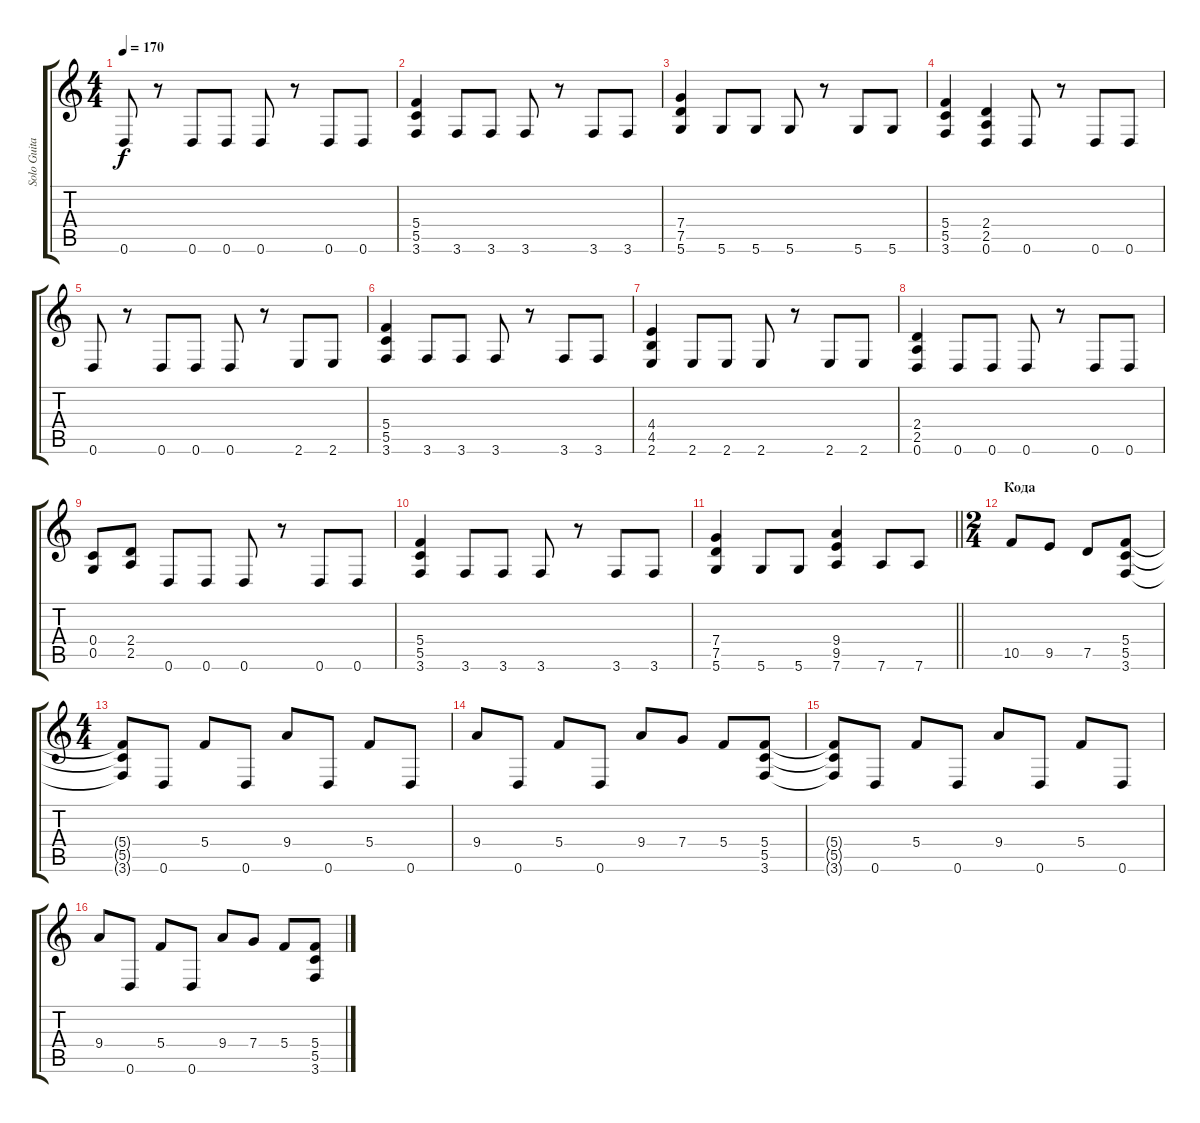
\track ("Solo Guitar" "Solo Guita") {instrument distortionguitar}
\staff {score tabs}
\tuning (D4 A3 F3 C3 G2 D2) {hide}
\ts (4 4)
\tempo 170
\clef g2
\ks c
0.6.8{dy f} r.8 0.6.8 0.6.8 0.6.8 r.8 0.6.8 0.6.8 |
(5.4 5.5 3.6).4 3.6.8 3.6.8 3.6.8 r.8 3.6.8 3.6.8 |
(7.4 7.5 5.6).4 5.6.8 5.6.8 5.6.8 r.8 5.6.8 5.6.8 |
(5.4 5.5 3.6).4 (2.4 2.5 0.6).4 0.6.8 r.8 0.6.8 0.6.8 |
0.6.8 r.8 0.6.8 0.6.8 0.6.8 r.8 2.6.8 2.6.8 |
(5.4 5.5 3.6).4 3.6.8 3.6.8 3.6.8 r.8 3.6.8 3.6.8 |
(4.4 4.5 2.6).4 2.6.8 2.6.8 2.6.8 r.8 2.6.8 2.6.8 |
(2.4 2.5 0.6).4 0.6.8 0.6.8 0.6.8 r.8 0.6.8 0.6.8 |
(0.4 0.5).8 (2.4 2.5).8 0.6.8 0.6.8 0.6.8 r.8 0.6.8 0.6.8 |
(5.4 5.5 3.6).4 3.6.8 3.6.8 3.6.8 r.8 3.6.8 3.6.8 |
\barLineRight lightlight
(7.4 7.5 5.6).4 5.6.8 5.6.8 (9.4 9.5 7.6).4 7.6.8 7.6.8 |
\ts (2 4)
\section ("" "Кода")
10.5.8 9.5.8 7.5.8 (5.4 5.5 3.6).8 |
\ts (4 4)
(5.4{t} 5.5{t} 3.6{t}).8 0.6.8 5.4.8 0.6.8 9.4.8 0.6.8 5.4.8 0.6.8 |
9.4.8 0.6.8 5.4.8 0.6.8 9.4.8 7.4.8 5.4.8 (5.4 5.5 3.6).8 |
(5.4{t} 5.5{t} 3.6{t}).8 0.6.8 5.4.8 0.6.8 9.4.8 0.6.8 5.4.8 0.6.8 |
9.4.8 0.6.8 5.4.8 0.6.8 9.4.8 7.4.8 5.4.8 (5.4 5.5 3.6).8
